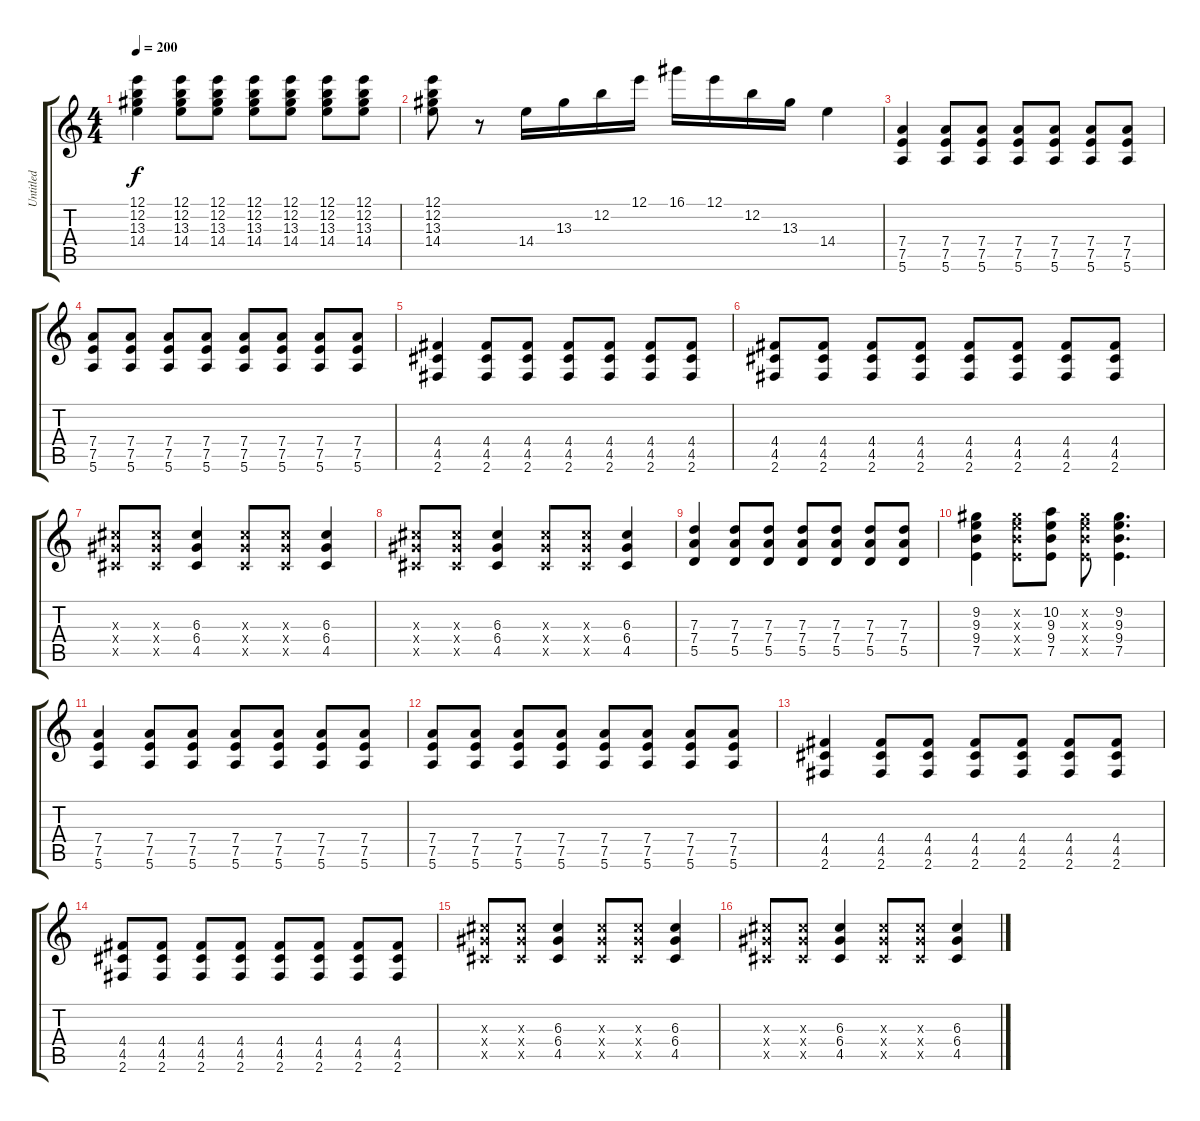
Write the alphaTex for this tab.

\track ("Untitled" "Untitled") {instrument acousticguitarnylon}
\staff {score tabs}
\tuning (E4 B3 G3 D3 A2 E2) {hide}
\ts (4 4)
\tempo 200
\clef g2
\ks c
(12.1 12.2 13.3 14.4).4{dy f} (12.1 12.2 13.3 14.4).8 (12.1 12.2 13.3 14.4).8 (12.1 12.2 13.3 14.4).8 (12.1 12.2 13.3 14.4).8 (12.1 12.2 13.3 14.4).8 (12.1 12.2 13.3 14.4).8 |
(12.1 12.2 13.3 14.4).8 r.8 14.4.16 13.3.16 12.2.16 12.1.16 16.1.16 12.1.16 12.2.16 13.3.16 14.4.4 |
(7.4 7.5 5.6).4 (7.4 7.5 5.6).8 (7.4 7.5 5.6).8 (7.4 7.5 5.6).8 (7.4 7.5 5.6).8 (7.4 7.5 5.6).8 (7.4 7.5 5.6).8 |
(7.4 7.5 5.6).8 (7.4 7.5 5.6).8 (7.4 7.5 5.6).8 (7.4 7.5 5.6).8 (7.4 7.5 5.6).8 (7.4 7.5 5.6).8 (7.4 7.5 5.6).8 (7.4 7.5 5.6).8 |
(4.4 4.5 2.6).4 (4.4 4.5 2.6).8 (4.4 4.5 2.6).8 (4.4 4.5 2.6).8 (4.4 4.5 2.6).8 (4.4 4.5 2.6).8 (4.4 4.5 2.6).8 |
(4.4 4.5 2.6).8 (4.4 4.5 2.6).8 (4.4 4.5 2.6).8 (4.4 4.5 2.6).8 (4.4 4.5 2.6).8 (4.4 4.5 2.6).8 (4.4 4.5 2.6).8 (4.4 4.5 2.6).8 |
(6.3{x} 6.4{x} 4.5{x}).8 (6.3{x} 6.4{x} 4.5{x}).8 (6.3 6.4 4.5).4 (6.3{x} 6.4{x} 4.5{x}).8 (6.3{x} 6.4{x} 4.5{x}).8 (6.3 6.4 4.5).4 |
(6.3{x} 6.4{x} 4.5{x}).8 (6.3{x} 6.4{x} 4.5{x}).8 (6.3 6.4 4.5).4 (6.3{x} 6.4{x} 4.5{x}).8 (6.3{x} 6.4{x} 4.5{x}).8 (6.3 6.4 4.5).4 |
(7.3 7.4 5.5).4 (7.3 7.4 5.5).8 (7.3 7.4 5.5).8 (7.3 7.4 5.5).8 (7.3 7.4 5.5).8 (7.3 7.4 5.5).8 (7.3 7.4 5.5).8 |
(9.2 9.3 9.4 7.5).4 (9.2{x} 9.3{x} 9.4{x} 7.5{x}).8 (10.2 9.3 9.4 7.5).8 (9.2{x} 9.3{x} 9.4{x} 7.5{x}).8 (9.2 9.3 9.4 7.5).4{d} |
(7.4 7.5 5.6).4 (7.4 7.5 5.6).8 (7.4 7.5 5.6).8 (7.4 7.5 5.6).8 (7.4 7.5 5.6).8 (7.4 7.5 5.6).8 (7.4 7.5 5.6).8 |
(7.4 7.5 5.6).8 (7.4 7.5 5.6).8 (7.4 7.5 5.6).8 (7.4 7.5 5.6).8 (7.4 7.5 5.6).8 (7.4 7.5 5.6).8 (7.4 7.5 5.6).8 (7.4 7.5 5.6).8 |
(4.4 4.5 2.6).4 (4.4 4.5 2.6).8 (4.4 4.5 2.6).8 (4.4 4.5 2.6).8 (4.4 4.5 2.6).8 (4.4 4.5 2.6).8 (4.4 4.5 2.6).8 |
(4.4 4.5 2.6).8 (4.4 4.5 2.6).8 (4.4 4.5 2.6).8 (4.4 4.5 2.6).8 (4.4 4.5 2.6).8 (4.4 4.5 2.6).8 (4.4 4.5 2.6).8 (4.4 4.5 2.6).8 |
(6.3{x} 6.4{x} 4.5{x}).8 (6.3{x} 6.4{x} 4.5{x}).8 (6.3 6.4 4.5).4 (6.3{x} 6.4{x} 4.5{x}).8 (6.3{x} 6.4{x} 4.5{x}).8 (6.3 6.4 4.5).4 |
(6.3{x} 6.4{x} 4.5{x}).8 (6.3{x} 6.4{x} 4.5{x}).8 (6.3 6.4 4.5).4 (6.3{x} 6.4{x} 4.5{x}).8 (6.3{x} 6.4{x} 4.5{x}).8 (6.3 6.4 4.5).4
